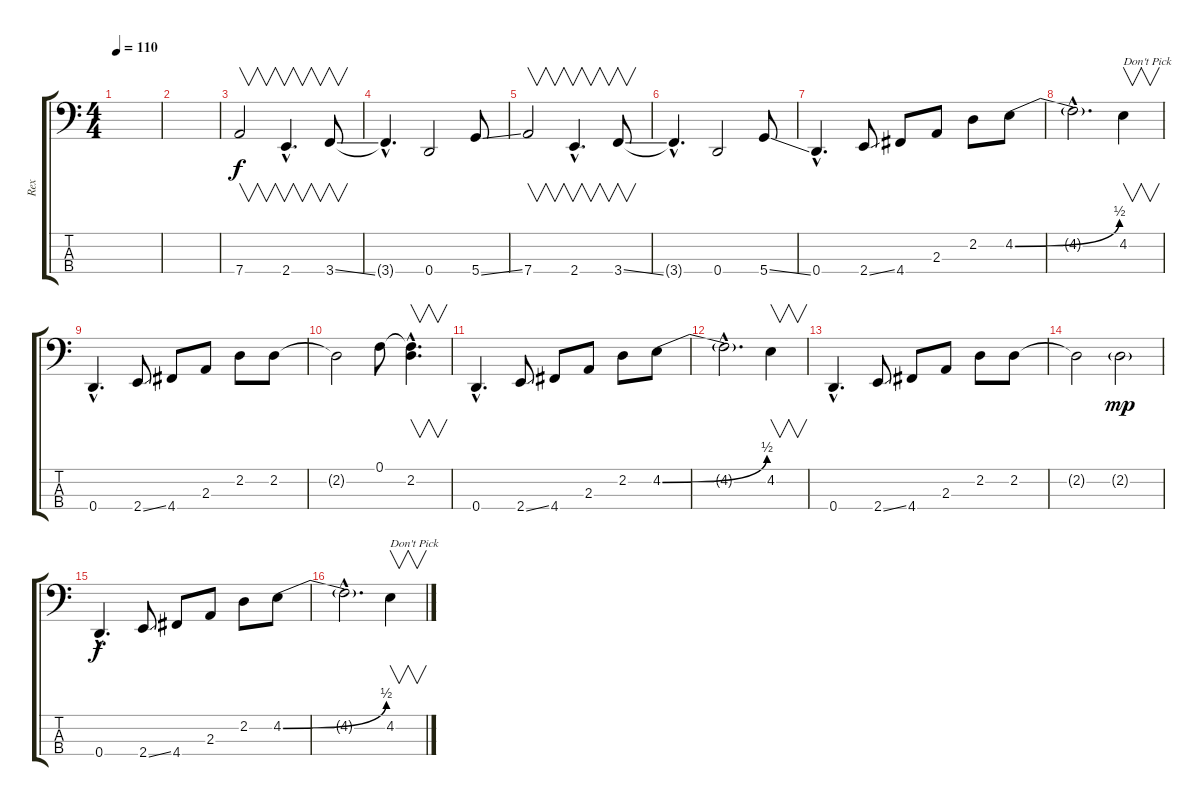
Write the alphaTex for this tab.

\track ("Rex" "Rex") {instrument electricbasspick}
\staff {score tabs}
\tuning (F2 C2 G1 D1) {hide}
\ts (4 4)
\tempo 110
\clef f4
\ks c
|
|
7.4.2{v} 2.4{hac}.4{v d} 3.4{ss}.8{v} |
3.4{hac t}.4{d} 0.4.2 5.4{ss}.8 |
7.4.2{v} 2.4{hac}.4{v d} 3.4{ss}.8{v} |
3.4{hac t}.4{d} 0.4.2 5.4{ss}.8 |
0.4{hac}.4{d} 2.4{ss}.8 4.4.8 2.3.8 2.2.8 4.2{be (bend 0 0 60 2)}.8 |
4.2{hac t}.2{d} 4.2.4{v txt "Don't Pick"} |
0.4{hac}.4{d} 2.4{ss}.8 4.4.8 2.3.8 2.2.8 2.2.8 |
2.2{t}.2 0.1.8 (0.1{hac t} 2.2{hac}).4{v d} |
0.4{hac}.4{d} 2.4{ss}.8 4.4.8 2.3.8 2.2.8 4.2{be (bend 0 0 60 2)}.8 |
4.2{hac t}.2{d} 4.2.4{v} |
0.4{hac}.4{d} 2.4{ss}.8 4.4.8 2.3.8 2.2.8 2.2.8 |
2.2{t}.2 2.2{g}.2{dy mp} |
0.4{hac}.4{d dy f} 2.4{ss}.8 4.4.8 2.3.8 2.2.8 4.2{be (bend 0 0 60 2)}.8 |
4.2{hac t}.2{d} 4.2.4{v txt "Don't Pick"}
